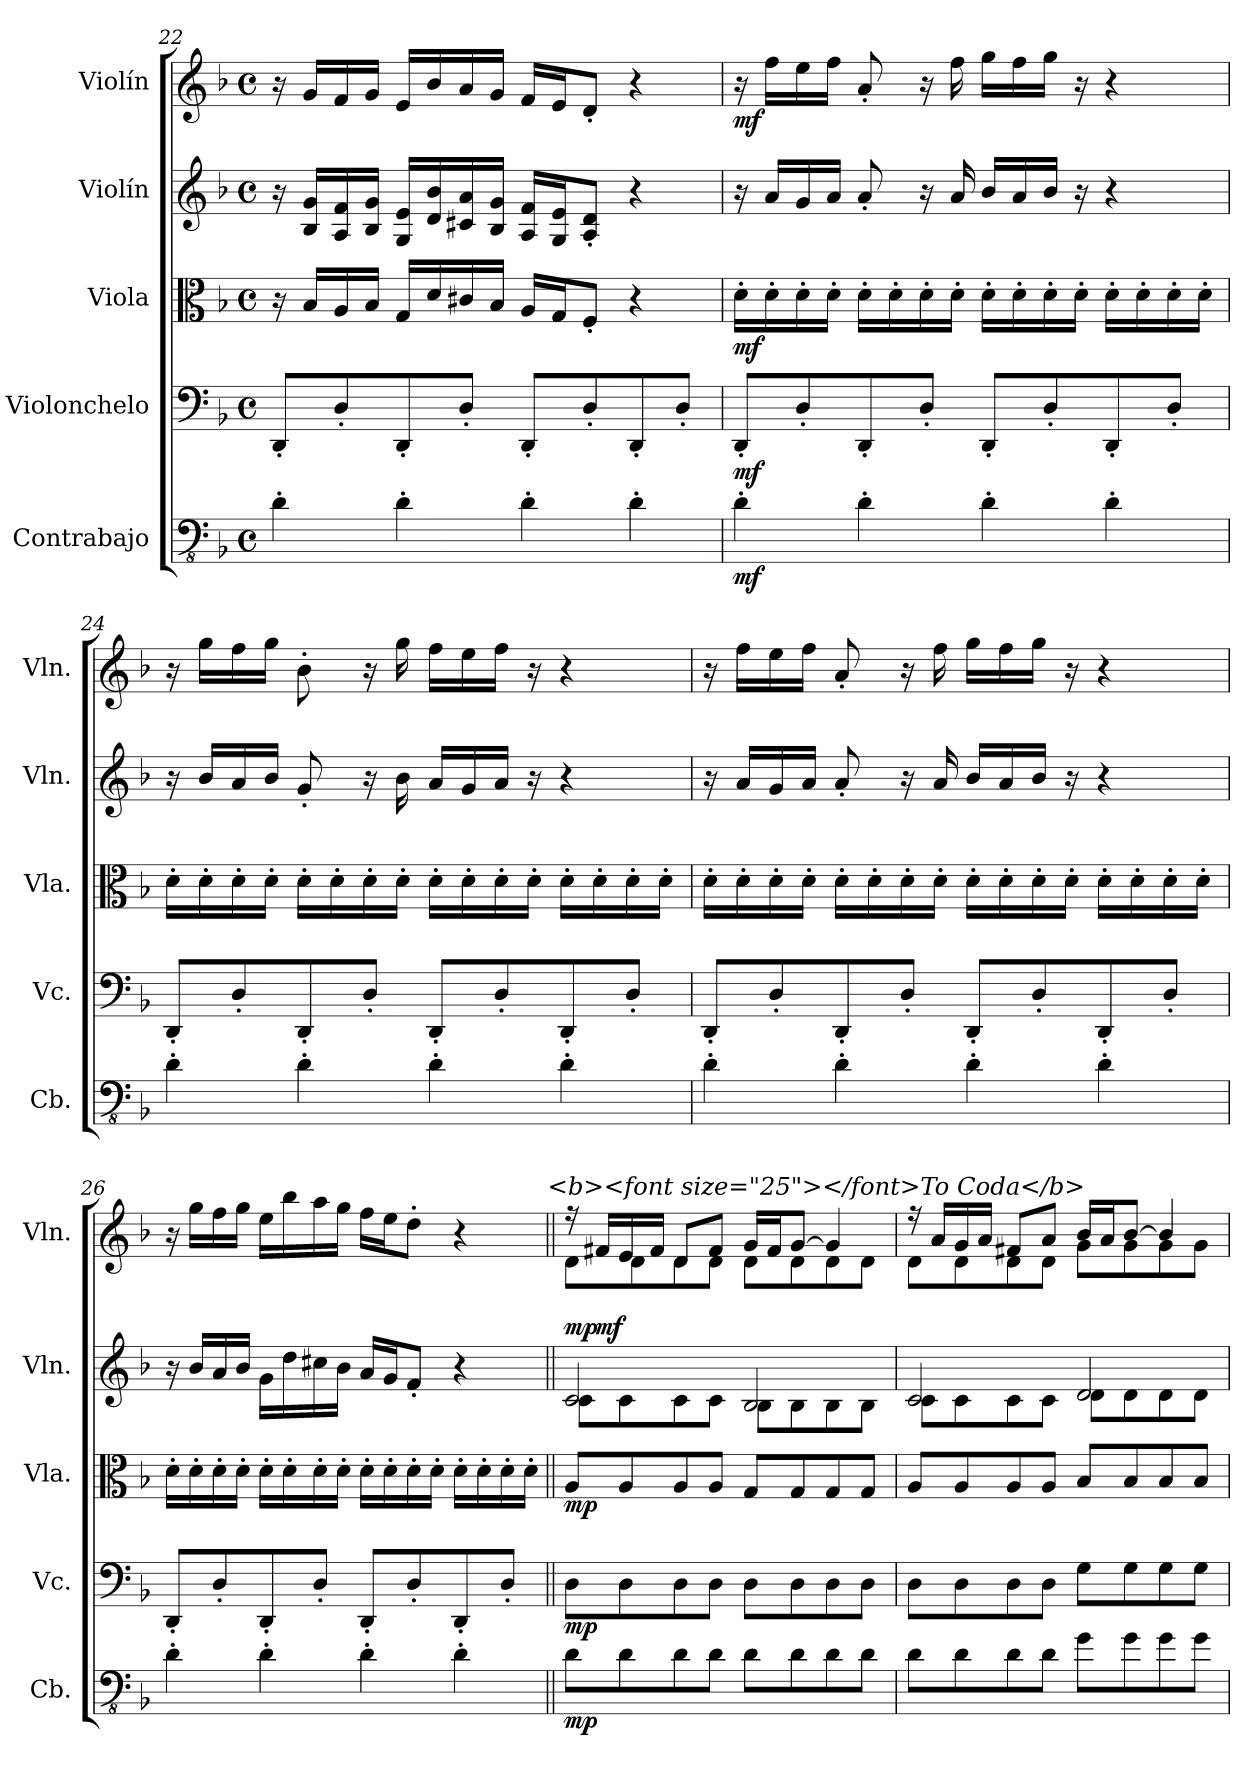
**kern	**dynam	**kern	**dynam	**kern	**dynam	**kern	**dynam	**kern	**dynam
*part5	*part5	*part4	*part4	*part3	*part3	*part2	*part2	*part1	*part1
*staff5	*staff5	*staff4	*staff4	*staff3	*staff3	*staff2	*staff2	*staff1	*staff1
*I"Contrabajo	*	*I"Violonchelo	*	*I"Viola	*	*I"Violín	*	*I"Violín	*
*I'Cb.	*	*I'Vc.	*	*I'Vla.	*	*I'Vln.	*	*I'Vln.	*
!!LO:LB:g=z
*clefFv4	*	*clefF4	*	*clefC3	*	*clefG2	*	*clefG2	*
*ITrd7c12	*	*	*	*	*	*	*	*	*
*k[b-]	*	*k[b-]	*	*k[b-]	*	*k[b-]	*	*k[b-]	*
*M4/4	*	*M4/4	*	*M4/4	*	*M4/4	*	*M4/4	*
*met(c)	*	*met(c)	*	*met(c)	*	*met(c)	*	*met(c)	*
=22	=22	=22	=22	=22	=22	=22	=22	=22	=22
4DD'\	.	8DD'/L	.	16r	.	16r	.	16r	.
.	.	.	.	16B-/LL	.	16B-/ 16g/LL	.	16g/LL	.
.	.	8D'/	.	16A/	.	16A/ 16f/	.	16f/	.
.	.	.	.	16B-/JJ	.	16B-/ 16g/JJ	.	16g/JJ	.
4DD'\	.	8DD'/	.	16G/LL	.	16G/ 16e/LL	.	16e/LL	.
.	.	.	.	16d/	.	16d/ 16b-/	.	16b-/	.
.	.	8D'/J	.	16c#X/	.	16c#X/ 16a/	.	16a/	.
.	.	.	.	16B-/JJ	.	16B-/ 16g/JJ	.	16g/JJ	.
4DD'\	.	8DD'/L	.	16A/LL	.	16A/ 16f/LL	.	16f/LL	.
.	.	.	.	16G/J	.	16G/ 16e/J	.	16e/J	.
.	.	8D'/	.	8F'/J	.	8A/' 8d/'J	.	8d'/J	.
4DD'\	.	8DD'/	.	4r	.	4r	.	4r	.
.	.	8D'/J	.	.	.	.	.	.	.
=23	=23	=23	=23	=23	=23	=23	=23	=23	=23
!	!LO:DY:b	!	!LO:DY:b	!	!LO:DY:b	!	!LO:DY:b	!	!
!	!	!	!	!	!	!	!LO:DY:n=1:b	!	!LO:DY:b
4DD'\	mf	8DD'/L	mf	16d'\LL	mf	16r	mf mf	16r	mf
.	.	.	.	16d'\	.	16a/LL	.	16ff\LL	.
.	.	8D'/	.	16d'\	.	16g/	.	16ee\	.
.	.	.	.	16d'\JJ	.	16a/JJ	.	16ff\JJ	.
4DD'\	.	8DD'/	.	16d'\LL	.	8a'/	.	8a'/	.
.	.	.	.	16d'\	.	.	.	.	.
.	.	8D'/J	.	16d'\	.	16r	.	16r	.
.	.	.	.	16d'\JJ	.	16a/	.	16ff\	.
4DD'\	.	8DD'/L	.	16d'\LL	.	16b-/LL	.	16gg\LL	.
.	.	.	.	16d'\	.	16a/	.	16ff\	.
.	.	8D'/	.	16d'\	.	16b-/JJ	.	16gg\JJ	.
.	.	.	.	16d'\JJ	.	16r	.	16r	.
4DD'\	.	8DD'/	.	16d'\LL	.	4r	.	4r	.
.	.	.	.	16d'\	.	.	.	.	.
.	.	8D'/J	.	16d'\	.	.	.	.	.
.	.	.	.	16d'\JJ	.	.	.	.	.
=24	=24	=24	=24	=24	=24	=24	=24	=24	=24
4DD'\	.	8DD'/L	.	16d'\LL	.	16r	.	16r	.
.	.	.	.	16d'\	.	16b-/LL	.	16gg\LL	.
.	.	8D'/	.	16d'\	.	16a/	.	16ff\	.
.	.	.	.	16d'\JJ	.	16b-/JJ	.	16gg\JJ	.
4DD'\	.	8DD'/	.	16d'\LL	.	8g'/	.	8b-'\	.
.	.	.	.	16d'\	.	.	.	.	.
.	.	8D'/J	.	16d'\	.	16r	.	16r	.
.	.	.	.	16d'\JJ	.	16b-\	.	16gg\	.
4DD'\	.	8DD'/L	.	16d'\LL	.	16a/LL	.	16ff\LL	.
.	.	.	.	16d'\	.	16g/	.	16ee\	.
.	.	8D'/	.	16d'\	.	16a/JJ	.	16ff\JJ	.
.	.	.	.	16d'\JJ	.	16r	.	16r	.
4DD'\	.	8DD'/	.	16d'\LL	.	4r	.	4r	.
.	.	.	.	16d'\	.	.	.	.	.
.	.	8D'/J	.	16d'\	.	.	.	.	.
.	.	.	.	16d'\JJ	.	.	.	.	.
=25	=25	=25	=25	=25	=25	=25	=25	=25	=25
4DD'\	.	8DD'/L	.	16d'\LL	.	16r	.	16r	.
.	.	.	.	16d'\	.	16a/LL	.	16ff\LL	.
.	.	8D'/	.	16d'\	.	16g/	.	16ee\	.
.	.	.	.	16d'\JJ	.	16a/JJ	.	16ff\JJ	.
4DD'\	.	8DD'/	.	16d'\LL	.	8a'/	.	8a'/	.
.	.	.	.	16d'\	.	.	.	.	.
.	.	8D'/J	.	16d'\	.	16r	.	16r	.
.	.	.	.	16d'\JJ	.	16a/	.	16ff\	.
4DD'\	.	8DD'/L	.	16d'\LL	.	16b-/LL	.	16gg\LL	.
.	.	.	.	16d'\	.	16a/	.	16ff\	.
.	.	8D'/	.	16d'\	.	16b-/JJ	.	16gg\JJ	.
.	.	.	.	16d'\JJ	.	16r	.	16r	.
4DD'\	.	8DD'/	.	16d'\LL	.	4r	.	4r	.
.	.	.	.	16d'\	.	.	.	.	.
.	.	8D'/J	.	16d'\	.	.	.	.	.
.	.	.	.	16d'\JJ	.	.	.	.	.
!!LO:PB:g=z
=26	=26	=26	=26	=26	=26	=26	=26	=26	=26
4DD'\	.	8DD'/L	.	16d'\LL	.	16r	.	16r	.
.	.	.	.	16d'\	.	16b-/LL	.	16gg\LL	.
.	.	8D'/	.	16d'\	.	16a/	.	16ff\	.
.	.	.	.	16d'\JJ	.	16b-/JJ	.	16gg\JJ	.
4DD'\	.	8DD'/	.	16d'\LL	.	16g\LL	.	16ee\LL	.
.	.	.	.	16d'\	.	16dd\	.	16bb-\	.
.	.	8D'/J	.	16d'\	.	16cc#X\	.	16aa\	.
.	.	.	.	16d'\JJ	.	16b-\JJ	.	16gg\JJ	.
4DD'\	.	8DD'/L	.	16d'\LL	.	16a/LL	.	16ff\LL	.
.	.	.	.	16d'\	.	16g/J	.	16ee\J	.
.	.	8D'/	.	16d'\	.	8f'/J	.	8dd'\J	.
.	.	.	.	16d'\JJ	.	.	.	.	.
4DD'\	.	8DD'/	.	16d'\LL	.	4r	.	4r	.
.	.	.	.	16d'\	.	.	.	.	.
.	.	8D'/J	.	16d'\	.	.	.	.	.
.	.	.	.	16d'\JJ	.	.	.	.	.
!	!	!	!	!	!	!	!	!LO:TX:a:t=<b><i><font size="25"></font>To Coda</i></b>	!
=27||	=27||	=27||	=27||	=27||	=27||	=27||	=27||	=27||	=27||
*	*	*	*	*	*	*^	*	*^	*
!	!LO:DY:b	!	!LO:DY:b	!	!LO:DY:b	!	!	!LO:DY:b	!	!	!
!	!	!	!	!	!	!	!	!LO:DY:n=1:b	!	!	!LO:DY:b
8DD\L	mp	8D\L	mp	8A/L	mp	2c/	8c\L	mf mp	16r	8d\L	mp
!	!	!	!	!	!	!	!	!	!	!	!LO:DY:b
.	.	.	.	.	.	.	.	.	16f#X/LL	.	mf
8DD\	.	8D\	.	8A/	.	.	8c\	.	16e/	8d\	.
.	.	.	.	.	.	.	.	.	16f#/JJ	.	.
8DD\	.	8D\	.	8A/	.	.	8c\	.	8d/L	8d\	.
8DD\J	.	8D\J	.	8A/J	.	.	8c\J	.	8f#/J	8d\J	.
8DD\L	.	8D\L	.	8G/L	.	2B-/	8B-\L	.	16g/LL	8d\L	.
.	.	.	.	.	.	.	.	.	16f#/J	.	.
8DD\	.	8D\	.	8G/	.	.	8B-\	.	[8g/J	8d\	.
8DD\	.	8D\	.	8G/	.	.	8B-\	.	4g/]	8d\	.
8DD\J	.	8D\J	.	8G/J	.	.	8B-\J	.	.	8d\J	.
=28	=28	=28	=28	=28	=28	=28	=28	=28	=28	=28	=28
8DD\L	.	8D\L	.	8A/L	.	2c/	8c\L	.	16r	8d\L	.
.	.	.	.	.	.	.	.	.	16a/LL	.	.
8DD\	.	8D\	.	8A/	.	.	8c\	.	16g/	8d\	.
.	.	.	.	.	.	.	.	.	16a/JJ	.	.
8DD\	.	8D\	.	8A/	.	.	8c\	.	8f#X/L	8d\	.
8DD\J	.	8D\J	.	8A/J	.	.	8c\J	.	8a/J	8d\J	.
8GG\L	.	8G\L	.	8B-/L	.	2d/	8d\L	.	16b-/LL	8g\L	.
.	.	.	.	.	.	.	.	.	16a/J	.	.
8GG\	.	8G\	.	8B-/	.	.	8d\	.	[8b-/J	8g\	.
8GG\	.	8G\	.	8B-/	.	.	8d\	.	4b-/]	8g\	.
8GG\J	.	8G\J	.	8B-/J	.	.	8d\J	.	.	8g\J	.
*	*	*	*	*	*	*v	*v	*	*	*	*
*	*	*	*	*	*	*	*	*v	*v	*
=	=	=	=	=	=	=	=	=	=
*-	*-	*-	*-	*-	*-	*-	*-	*-	*-
